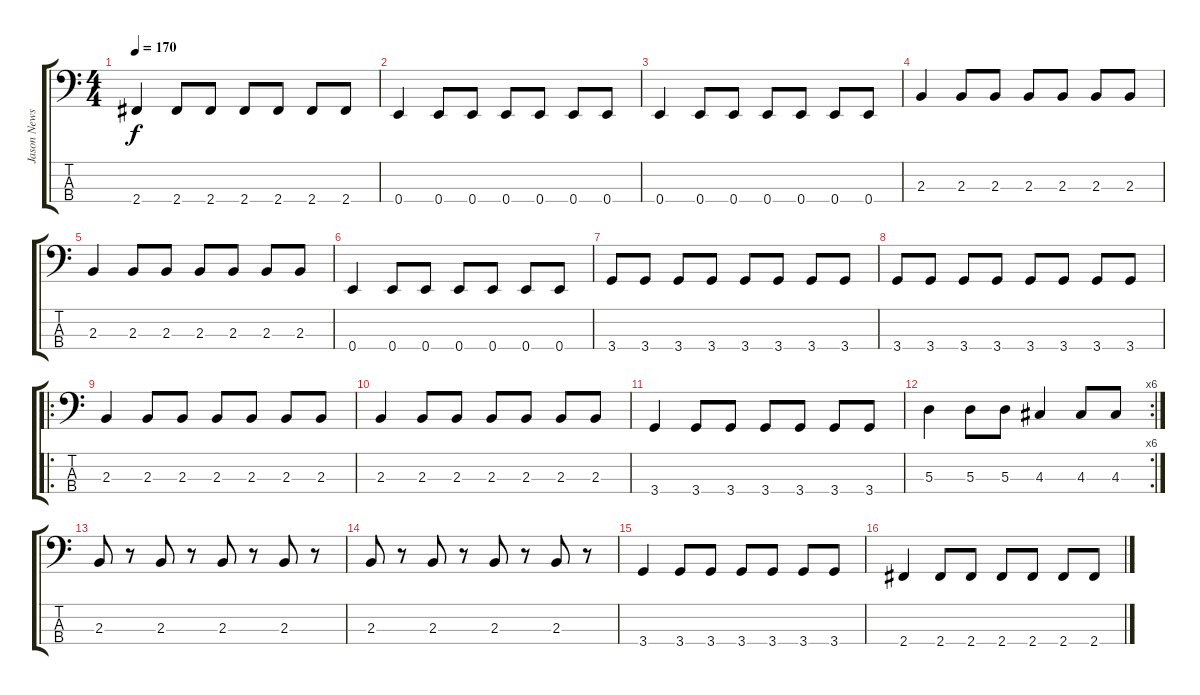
\track ("Jason Newsted" "Jason News") {instrument electricbasspick}
\staff {score tabs}
\tuning (G2 D2 A1 E1) {hide}
\ts (4 4)
\tempo 170
\clef f4
\ks c
2.4.4{dy f} 2.4.8 2.4.8 2.4.8 2.4.8 2.4.8 2.4.8 |
0.4.4 0.4.8 0.4.8 0.4.8 0.4.8 0.4.8 0.4.8 |
0.4.4 0.4.8 0.4.8 0.4.8 0.4.8 0.4.8 0.4.8 |
2.3.4 2.3.8 2.3.8 2.3.8 2.3.8 2.3.8 2.3.8 |
2.3.4 2.3.8 2.3.8 2.3.8 2.3.8 2.3.8 2.3.8 |
0.4.4 0.4.8 0.4.8 0.4.8 0.4.8 0.4.8 0.4.8 |
3.4.8 3.4.8 3.4.8 3.4.8 3.4.8 3.4.8 3.4.8 3.4.8 |
3.4.8 3.4.8 3.4.8 3.4.8 3.4.8 3.4.8 3.4.8 3.4.8 |
\ro
2.3.4 2.3.8 2.3.8 2.3.8 2.3.8 2.3.8 2.3.8 |
2.3.4 2.3.8 2.3.8 2.3.8 2.3.8 2.3.8 2.3.8 |
3.4.4 3.4.8 3.4.8 3.4.8 3.4.8 3.4.8 3.4.8 |
\rc 6
5.3.4 5.3.8 5.3.8 4.3.4 4.3.8 4.3.8 |
2.3.8 r.8 2.3.8 r.8 2.3.8 r.8 2.3.8 r.8 |
2.3.8 r.8 2.3.8 r.8 2.3.8 r.8 2.3.8 r.8 |
3.4.4 3.4.8 3.4.8 3.4.8 3.4.8 3.4.8 3.4.8 |
2.4.4 2.4.8 2.4.8 2.4.8 2.4.8 2.4.8 2.4.8
